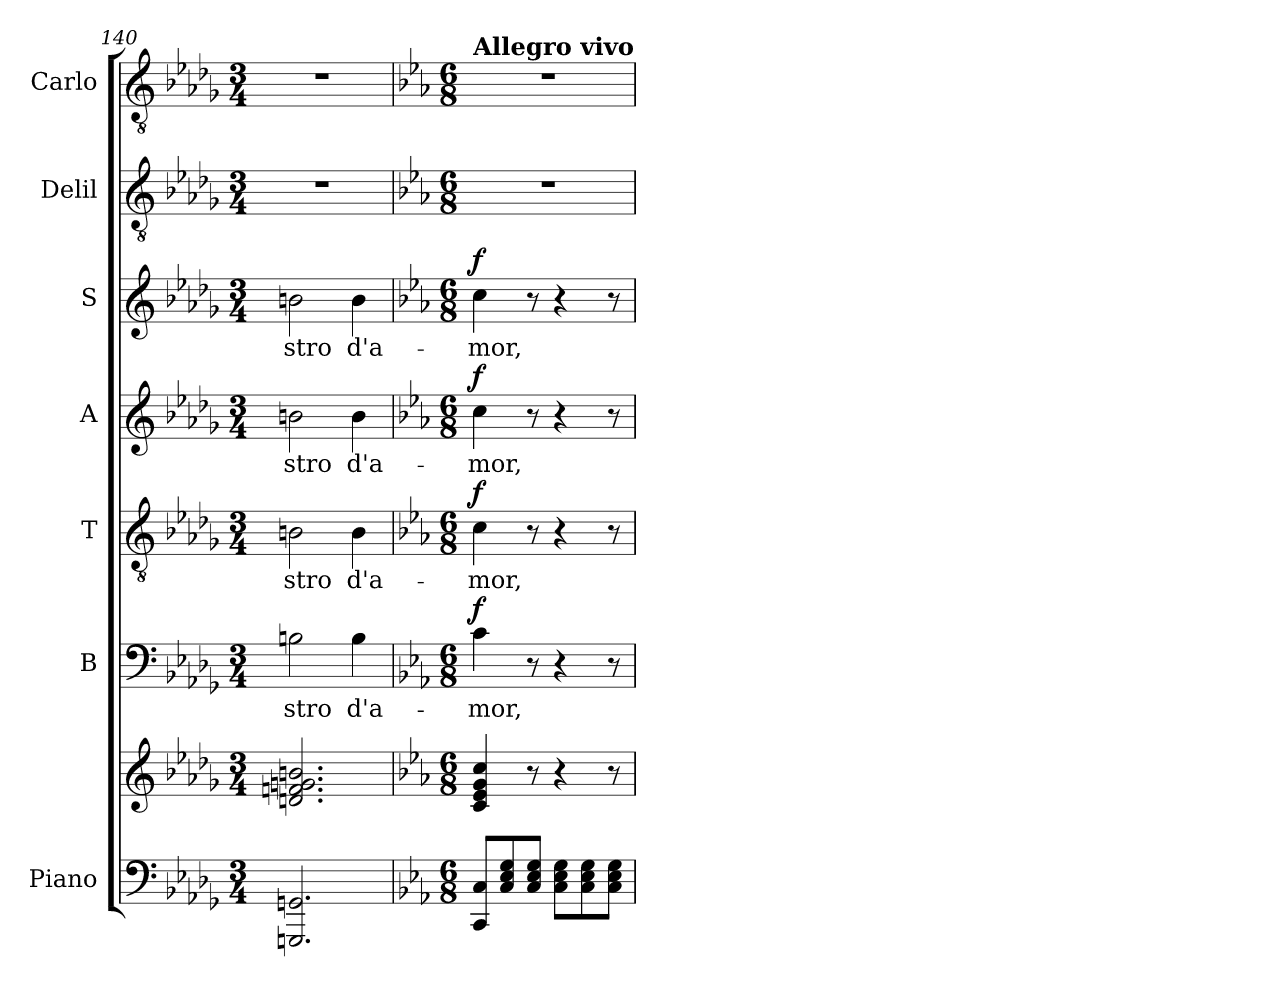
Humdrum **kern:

**kern	**kern	**kern	**text	**dynam	**kern	**text	**dynam	**kern	**text	**dynam	**kern	**text	**dynam	**kern	**kern
*part7	*part7	*part6	*part6	*part6	*part5	*part5	*part5	*part4	*part4	*part4	*part3	*part3	*part3	*part2	*part1
*staff8	*staff7	*staff6	*staff6	*staff6	*staff5	*staff5	*staff5	*staff4	*staff4	*staff4	*staff3	*staff3	*staff3	*staff2	*staff1
*I"Piano	*	*I"B	*	*	*I"T	*	*	*I"A	*	*	*I"S	*	*	*I"Delil	*I"Carlo
*I'Pno	*	*I'B	*	*	*I'T	*	*	*I'A	*	*	*I'S	*	*	*	*
*clefF4	*clefG2	*clefF4	*	*	*clefGv2	*	*	*clefG2	*	*	*clefG2	*	*	*clefGv2	*clefGv2
*k[b-e-a-d-g-]	*k[b-e-a-d-g-]	*k[b-e-a-d-g-]	*	*	*k[b-e-a-d-g-]	*	*	*k[b-e-a-d-g-]	*	*	*k[b-e-a-d-g-]	*	*	*k[b-e-a-d-g-]	*k[b-e-a-d-g-]
*M3/4	*M3/4	*M3/4	*	*	*M3/4	*	*	*M3/4	*	*	*M3/4	*	*	*M3/4	*M3/4
=140	=140	=140	=140	=140	=140	=140	=140	=140	=140	=140	=140	=140	=140	=140	=140
2.GGGn/ 2.GGn/	2.dn/ 2.fn/ 2.gn/ 2.bn/	2Bn\	-stro	.	2Bn\	-stro	.	2bn\	-stro	.	2bn\	-stro	.	2.r	2.r
.	.	4B\	d'a-	.	4B\	d'a-	.	4b\	d'a-	.	4b\	d'a-	.	.	.
=141	=141	=141	=141	=141	=141	=141	=141	=141	=141	=141	=141	=141	=141	=141	=141
!!LO:REH:place=s1:a:B:fs=14:t=8
*k[b-e-a-]	*k[b-e-a-]	*k[b-e-a-]	*	*	*k[b-e-a-]	*	*	*k[b-e-a-]	*	*	*k[b-e-a-]	*	*	*k[b-e-a-]	*k[b-e-a-]
*M6/8	*M6/8	*M6/8	*	*	*M6/8	*	*	*M6/8	*	*	*M6/8	*	*	*M6/8	*M6/8
!	!	!	!	!	!	!	!	!	!	!	!	!	!	!	!LO:TX:a:B:t=Allegro vivo
!	!	!	!	!LO:DY:a	!	!	!LO:DY:a	!	!	!LO:DY:a	!	!	!LO:DY:a	!	!
8CC/ 8C/L	4c/ 4e-/ 4g/ 4cc/	4c\	-mor,	f	4c\	-mor,	f	4cc\	-mor,	f	4cc\	-mor,	f	2.r	2.r
8C/ 8E-/ 8G/	.	.	.	.	.	.	.	.	.	.	.	.	.	.	.
8C/ 8E-/ 8G/J	8r	8r	.	.	8r	.	.	8r	.	.	8r	.	.	.	.
8C\ 8E-\ 8G\L	4r	4r	.	.	4r	.	.	4r	.	.	4r	.	.	.	.
8C\ 8E-\ 8G\	.	.	.	.	.	.	.	.	.	.	.	.	.	.	.
8C\ 8E-\ 8G\J	8r	8r	.	.	8r	.	.	8r	.	.	8r	.	.	.	.
=	=	=	=	=	=	=	=	=	=	=	=	=	=	=	=
*-	*-	*-	*-	*-	*-	*-	*-	*-	*-	*-	*-	*-	*-	*-	*-
